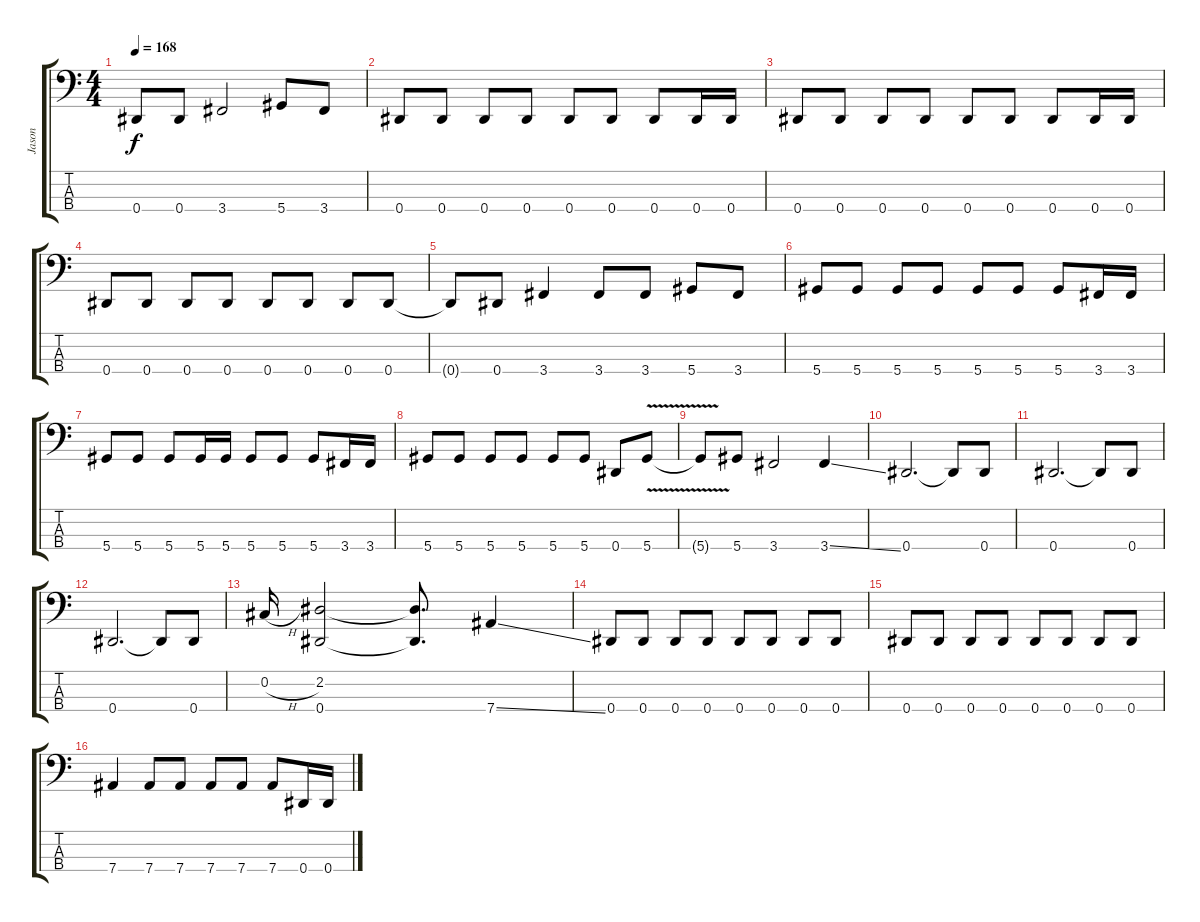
\track ("Jason" "Jason") {instrument electricbassfinger}
\staff {score tabs}
\tuning (Gb2 Db2 Ab1 Eb1) {hide}
\ts (4 4)
\tempo 168
\clef f4
\ks c
0.4{t}.8{dy f} 0.4.8 3.4.2 5.4.8 3.4.8 |
0.4.8 0.4.8 0.4.8 0.4.8 0.4.8 0.4.8 0.4.8 0.4.16 0.4.16 |
0.4.8 0.4.8 0.4.8 0.4.8 0.4.8 0.4.8 0.4.8 0.4.16 0.4.16 |
0.4.8 0.4.8 0.4.8 0.4.8 0.4.8 0.4.8 0.4.8 0.4.8 |
0.4{t}.8 0.4.8 3.4.4 3.4.8 3.4.8 5.4.8 3.4.8 |
5.4.8 5.4.8 5.4.8 5.4.8 5.4.8 5.4.8 5.4.8 3.4.16 3.4.16 |
5.4.8 5.4.8 5.4.8 5.4.16 5.4.16 5.4.8 5.4.8 5.4.8 3.4.16 3.4.16 |
5.4.8 5.4.8 5.4.8 5.4.8 5.4.8 5.4.8 0.4.8 5.4{v}.8 |
5.4{t}.8 5.4.8 3.4.2 3.4{ss}.4 |
0.4.2{d} 0.4{t}.8 0.4.8 |
0.4.2{d} 0.4{t}.8 0.4.8 |
0.4.2{d} 0.4{t}.8 0.4.8 |
0.2{h}.16 (2.2 0.4).2 (2.2{t} 0.4{t}).8{d} 7.4{ss}.4 |
0.4.8 0.4.8 0.4.8 0.4.8 0.4.8 0.4.8 0.4.8 0.4.8 |
0.4.8 0.4.8 0.4.8 0.4.8 0.4.8 0.4.8 0.4.8 0.4.8 |
7.4.4 7.4.8 7.4.8 7.4.8 7.4.8 7.4.8 0.4.16 0.4.16
